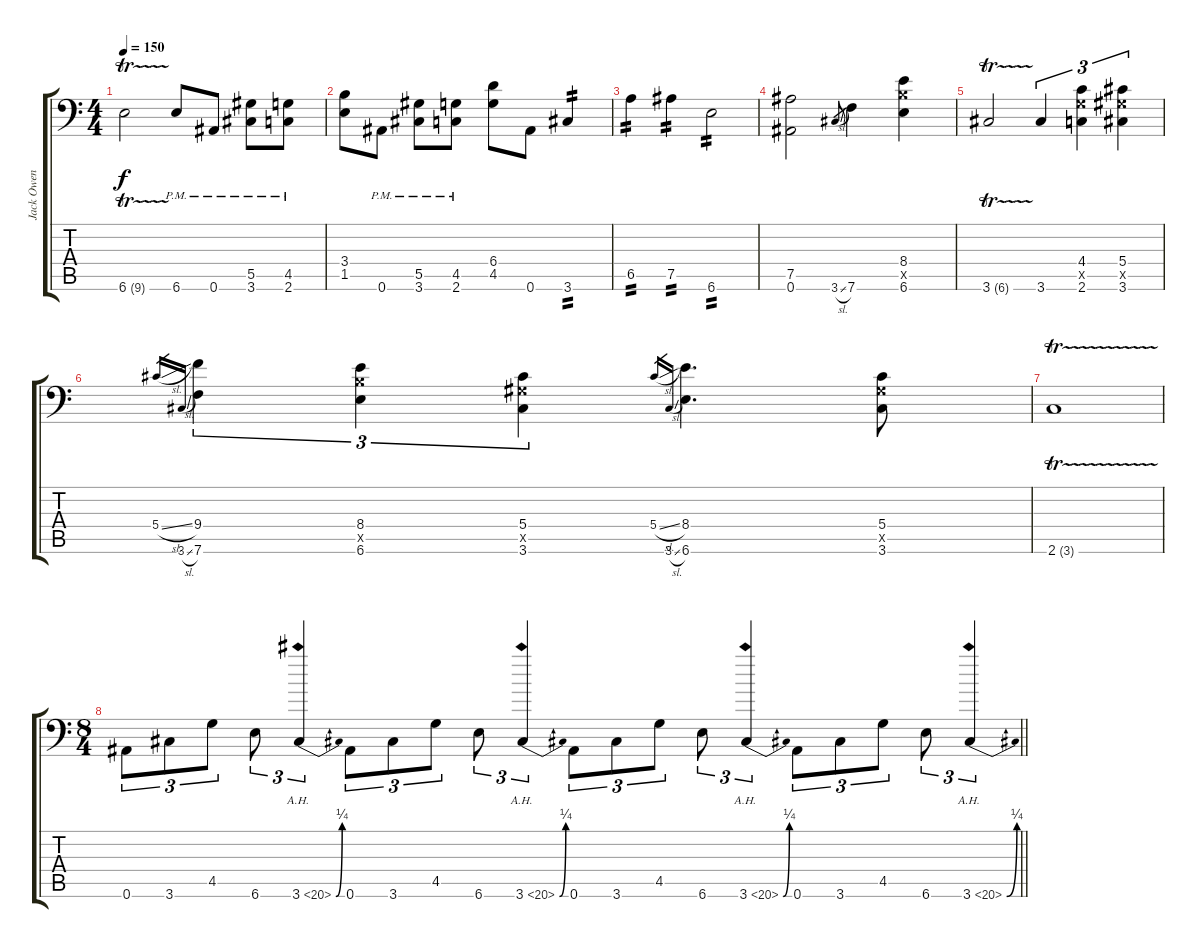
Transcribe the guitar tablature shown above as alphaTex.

\track ("Jack Owen" "Jack Owen") {instrument distortionguitar}
\staff {score tabs}
\tuning (Bb3 F3 Db3 Ab2 Eb2 Bb1) {hide}
\ts (4 4)
\tempo 150
\clef f4
\ks c
6.6{tr (9 32)}.2{dy f} 6.6{pm}.8 0.6{pm}.8 (5.5{pm} 3.6{pm}).8 (4.5{pm} 2.6{pm}).8 |
(3.4 1.5).8 0.6{pm}.8 (5.5{pm} 3.6{pm}).8 (4.5{pm} 2.6{pm}).8 (6.4 4.5).8 0.6.8 3.6.4{tp 2} |
6.5.4{tp 2} 7.5.4{tp 2} 6.6.2{tp 2} |
(7.5 0.6).2 3.6{sl}.8{gr} 7.6.4 (8.4 8.5{x} 6.6).4 |
3.6{tr (6 32)}.2 3.6.4{tu (3 2)} (4.4 4.5{x} 2.6).4{tu (3 2)} (5.4 5.5{x} 3.6).4{tu (3 2)} |
5.4{sl}.16{gr} 3.6{sl}.16{gr} (9.4 7.6).4{tu (3 2)} (8.4 8.5{x} 6.6).4{tu (3 2)} (5.4 5.5{x} 3.6).4{tu (3 2)} 5.4{sl}.16{gr} 3.6{sl}.16{gr} (8.4 6.6).4{d} (5.4 5.5{x} 3.6).8 |
2.6{tr (3 32)}.1 |
\ts (8 4)
\barLineRight lightlight
0.6.8{tu (3 2)} 3.6.8{tu (3 2)} 4.5.8{tu (3 2)} 6.6.8{tu (3 2)} 3.6{be (bend 0 0 60 1) ah 17}.4{tu (3 2)} 0.6.8{tu (3 2)} 3.6.8{tu (3 2)} 4.5.8{tu (3 2)} 6.6.8{tu (3 2)} 3.6{be (bend 0 0 60 1) ah 17}.4{tu (3 2)} 0.6.8{tu (3 2)} 3.6.8{tu (3 2)} 4.5.8{tu (3 2)} 6.6.8{tu (3 2)} 3.6{be (bend 0 0 60 1) ah 17}.4{tu (3 2)} 0.6.8{tu (3 2)} 3.6.8{tu (3 2)} 4.5.8{tu (3 2)} 6.6.8{tu (3 2)} 3.6{be (bend 0 0 60 1) ah 17}.4{tu (3 2)}
